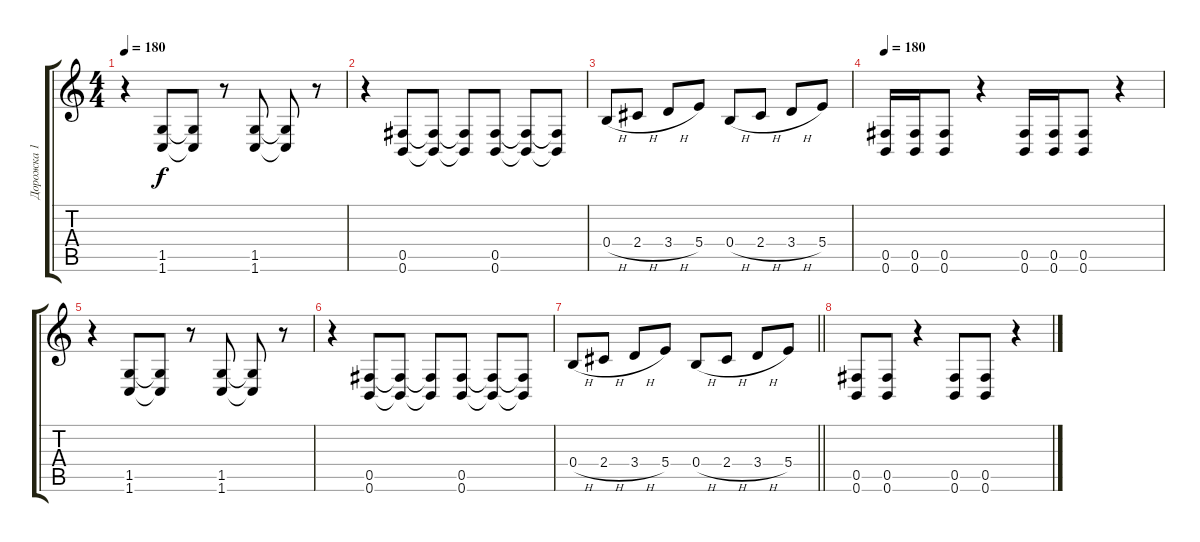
\track ("Дорожка 1" "Дорожка 1") {instrument overdrivenguitar}
\staff {score tabs}
\tuning (Db4 Ab3 E3 B2 Gb2 B1) {hide}
\ts (4 4)
\tempo 180
\clef g2
\ks c
r.4{dy f} (1.5 1.6).8 (1.5{t} 1.6{t}).8 r.8 (1.5 1.6).8 (1.5{t} 1.6{t}).8 r.8 |
r.4 (0.5 0.6).8 (0.5{t} 0.6{t}).8 (0.5{t} 0.6{t}).8 (0.5 0.6).8 (0.5{t} 0.6{t}).8 (0.5{t} 0.6{t}).8 |
0.4{h}.8 2.4{h}.8 3.4{h}.8 5.4.8 0.4{h}.8 2.4{h}.8 3.4{h}.8 5.4.8 |
\tempo 180
(0.5 0.6).16 (0.5 0.6).16 (0.5 0.6).8 r.4 (0.5 0.6).16 (0.5 0.6).16 (0.5 0.6).8 r.4 |
r.4 (1.5 1.6).8 (1.5{t} 1.6{t}).8 r.8 (1.5 1.6).8 (1.5{t} 1.6{t}).8 r.8 |
r.4 (0.5 0.6).8 (0.5{t} 0.6{t}).8 (0.5{t} 0.6{t}).8 (0.5 0.6).8 (0.5{t} 0.6{t}).8 (0.5{t} 0.6{t}).8 |
\barLineRight lightlight
0.4{h}.8 2.4{h}.8 3.4{h}.8 5.4.8 0.4{h}.8 2.4{h}.8 3.4{h}.8 5.4.8 |
(0.5 0.6).8 (0.5 0.6).8 r.4 (0.5 0.6).8 (0.5 0.6).8 r.4
